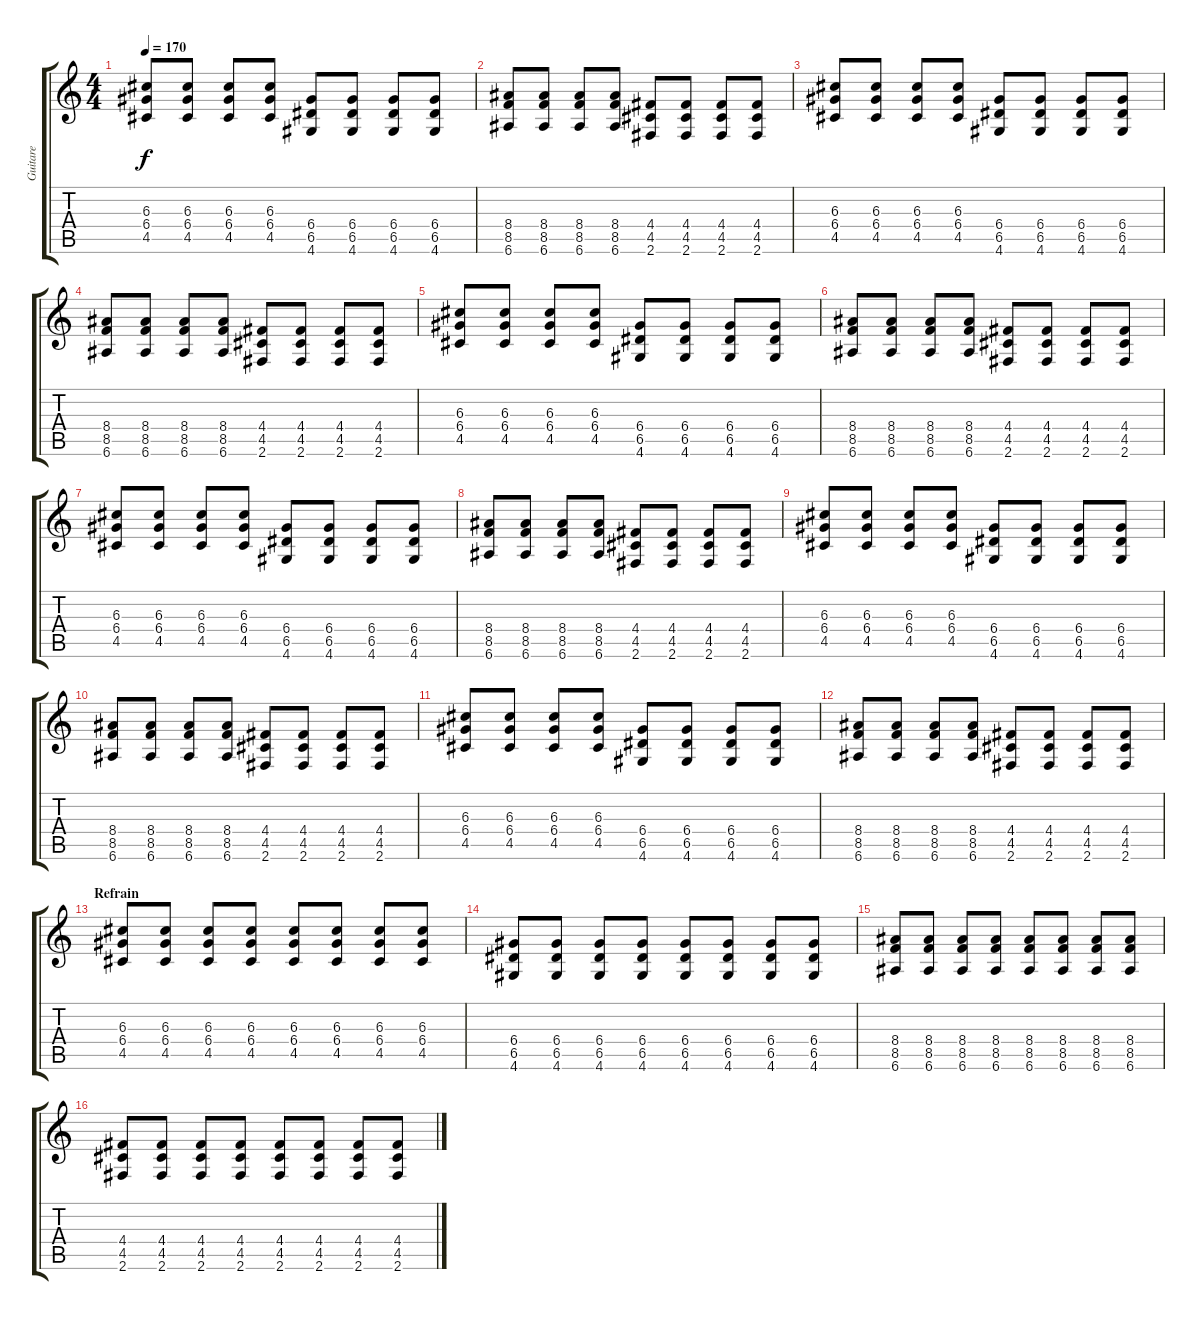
\track ("Guitare" "Guitare") {instrument overdrivenguitar}
\staff {score tabs}
\tuning (E4 B3 G3 D3 A2 E2) {hide}
\ts (4 4)
\tempo 170
\clef g2
\ks c
(6.3 6.4 4.5).8{dy f} (6.3 6.4 4.5).8 (6.3 6.4 4.5).8 (6.3 6.4 4.5).8 (6.4 6.5 4.6).8 (6.4 6.5 4.6).8 (6.4 6.5 4.6).8 (6.4 6.5 4.6).8 |
(8.4 8.5 6.6).8 (8.4 8.5 6.6).8 (8.4 8.5 6.6).8 (8.4 8.5 6.6).8 (4.4 4.5 2.6).8 (4.4 4.5 2.6).8 (4.4 4.5 2.6).8 (4.4 4.5 2.6).8 |
(6.3 6.4 4.5).8 (6.3 6.4 4.5).8 (6.3 6.4 4.5).8 (6.3 6.4 4.5).8 (6.4 6.5 4.6).8 (6.4 6.5 4.6).8 (6.4 6.5 4.6).8 (6.4 6.5 4.6).8 |
(8.4 8.5 6.6).8 (8.4 8.5 6.6).8 (8.4 8.5 6.6).8 (8.4 8.5 6.6).8 (4.4 4.5 2.6).8 (4.4 4.5 2.6).8 (4.4 4.5 2.6).8 (4.4 4.5 2.6).8 |
(6.3 6.4 4.5).8 (6.3 6.4 4.5).8 (6.3 6.4 4.5).8 (6.3 6.4 4.5).8 (6.4 6.5 4.6).8 (6.4 6.5 4.6).8 (6.4 6.5 4.6).8 (6.4 6.5 4.6).8 |
(8.4 8.5 6.6).8 (8.4 8.5 6.6).8 (8.4 8.5 6.6).8 (8.4 8.5 6.6).8 (4.4 4.5 2.6).8 (4.4 4.5 2.6).8 (4.4 4.5 2.6).8 (4.4 4.5 2.6).8 |
(6.3 6.4 4.5).8 (6.3 6.4 4.5).8 (6.3 6.4 4.5).8 (6.3 6.4 4.5).8 (6.4 6.5 4.6).8 (6.4 6.5 4.6).8 (6.4 6.5 4.6).8 (6.4 6.5 4.6).8 |
(8.4 8.5 6.6).8 (8.4 8.5 6.6).8 (8.4 8.5 6.6).8 (8.4 8.5 6.6).8 (4.4 4.5 2.6).8 (4.4 4.5 2.6).8 (4.4 4.5 2.6).8 (4.4 4.5 2.6).8 |
(6.3 6.4 4.5).8 (6.3 6.4 4.5).8 (6.3 6.4 4.5).8 (6.3 6.4 4.5).8 (6.4 6.5 4.6).8 (6.4 6.5 4.6).8 (6.4 6.5 4.6).8 (6.4 6.5 4.6).8 |
(8.4 8.5 6.6).8 (8.4 8.5 6.6).8 (8.4 8.5 6.6).8 (8.4 8.5 6.6).8 (4.4 4.5 2.6).8 (4.4 4.5 2.6).8 (4.4 4.5 2.6).8 (4.4 4.5 2.6).8 |
(6.3 6.4 4.5).8 (6.3 6.4 4.5).8 (6.3 6.4 4.5).8 (6.3 6.4 4.5).8 (6.4 6.5 4.6).8 (6.4 6.5 4.6).8 (6.4 6.5 4.6).8 (6.4 6.5 4.6).8 |
(8.4 8.5 6.6).8 (8.4 8.5 6.6).8 (8.4 8.5 6.6).8 (8.4 8.5 6.6).8 (4.4 4.5 2.6).8{instrument overdrivenguitar} (4.4 4.5 2.6).8 (4.4 4.5 2.6).8 (4.4 4.5 2.6).8 |
\section ("" "Refrain")
(6.3 6.4 4.5).8{instrument overdrivenguitar} (6.3 6.4 4.5).8 (6.3 6.4 4.5).8 (6.3 6.4 4.5).8 (6.3 6.4 4.5).8 (6.3 6.4 4.5).8 (6.3 6.4 4.5).8 (6.3 6.4 4.5).8 |
(6.4 6.5 4.6).8 (6.4 6.5 4.6).8 (6.4 6.5 4.6).8 (6.4 6.5 4.6).8 (6.4 6.5 4.6).8 (6.4 6.5 4.6).8 (6.4 6.5 4.6).8 (6.4 6.5 4.6).8 |
(8.4 8.5 6.6).8 (8.4 8.5 6.6).8 (8.4 8.5 6.6).8 (8.4 8.5 6.6).8 (8.4 8.5 6.6).8 (8.4 8.5 6.6).8 (8.4 8.5 6.6).8 (8.4 8.5 6.6).8 |
(4.4 4.5 2.6).8 (4.4 4.5 2.6).8 (4.4 4.5 2.6).8 (4.4 4.5 2.6).8 (4.4 4.5 2.6).8 (4.4 4.5 2.6).8 (4.4 4.5 2.6).8 (4.4 4.5 2.6).8
